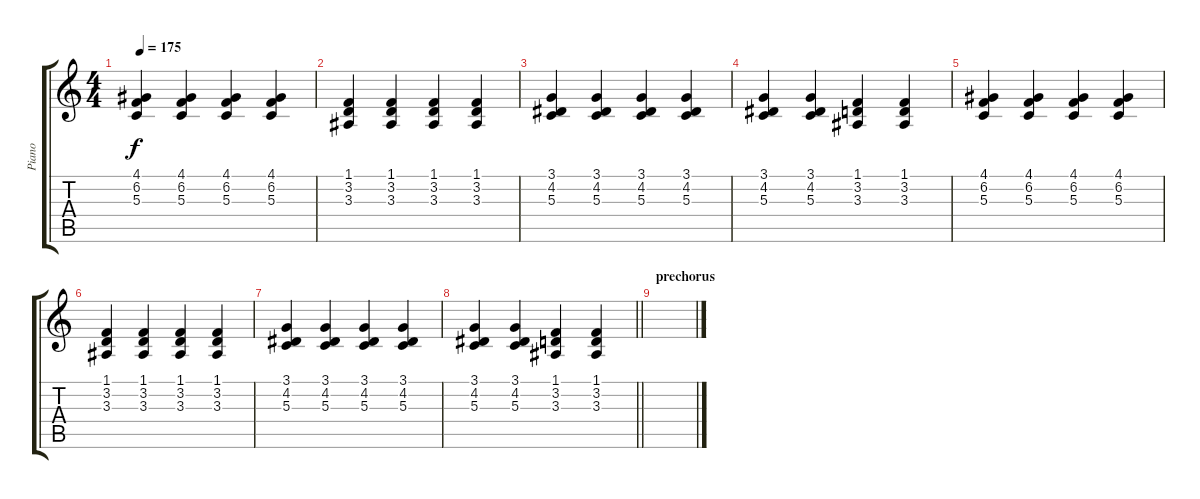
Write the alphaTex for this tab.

\track ("Piano" "Piano") {instrument acousticgrandpiano}
\staff {score tabs}
\tuning (E4 B3 G3 D3 A2 E2) {hide}
\ts (4 4)
\tempo 175
\clef g2
\ks c
(4.1 6.2 5.3).4{dy f} (4.1 6.2 5.3).4 (4.1 6.2 5.3).4 (4.1 6.2 5.3).4 |
(1.1 3.2 3.3).4 (1.1 3.2 3.3).4 (1.1 3.2 3.3).4 (1.1 3.2 3.3).4 |
(3.1 4.2 5.3).4 (3.1 4.2 5.3).4 (3.1 4.2 5.3).4 (3.1 4.2 5.3).4 |
(3.1 4.2 5.3).4 (3.1 4.2 5.3).4 (1.1 3.2 3.3).4 (1.1 3.2 3.3).4 |
(4.1 6.2 5.3).4 (4.1 6.2 5.3).4 (4.1 6.2 5.3).4 (4.1 6.2 5.3).4 |
(1.1 3.2 3.3).4 (1.1 3.2 3.3).4 (1.1 3.2 3.3).4 (1.1 3.2 3.3).4 |
(3.1 4.2 5.3).4 (3.1 4.2 5.3).4 (3.1 4.2 5.3).4 (3.1 4.2 5.3).4 |
\barLineRight lightlight
(3.1 4.2 5.3).4 (3.1 4.2 5.3).4 (1.1 3.2 3.3).4 (1.1 3.2 3.3).4 |
\section ("" "prechorus")
